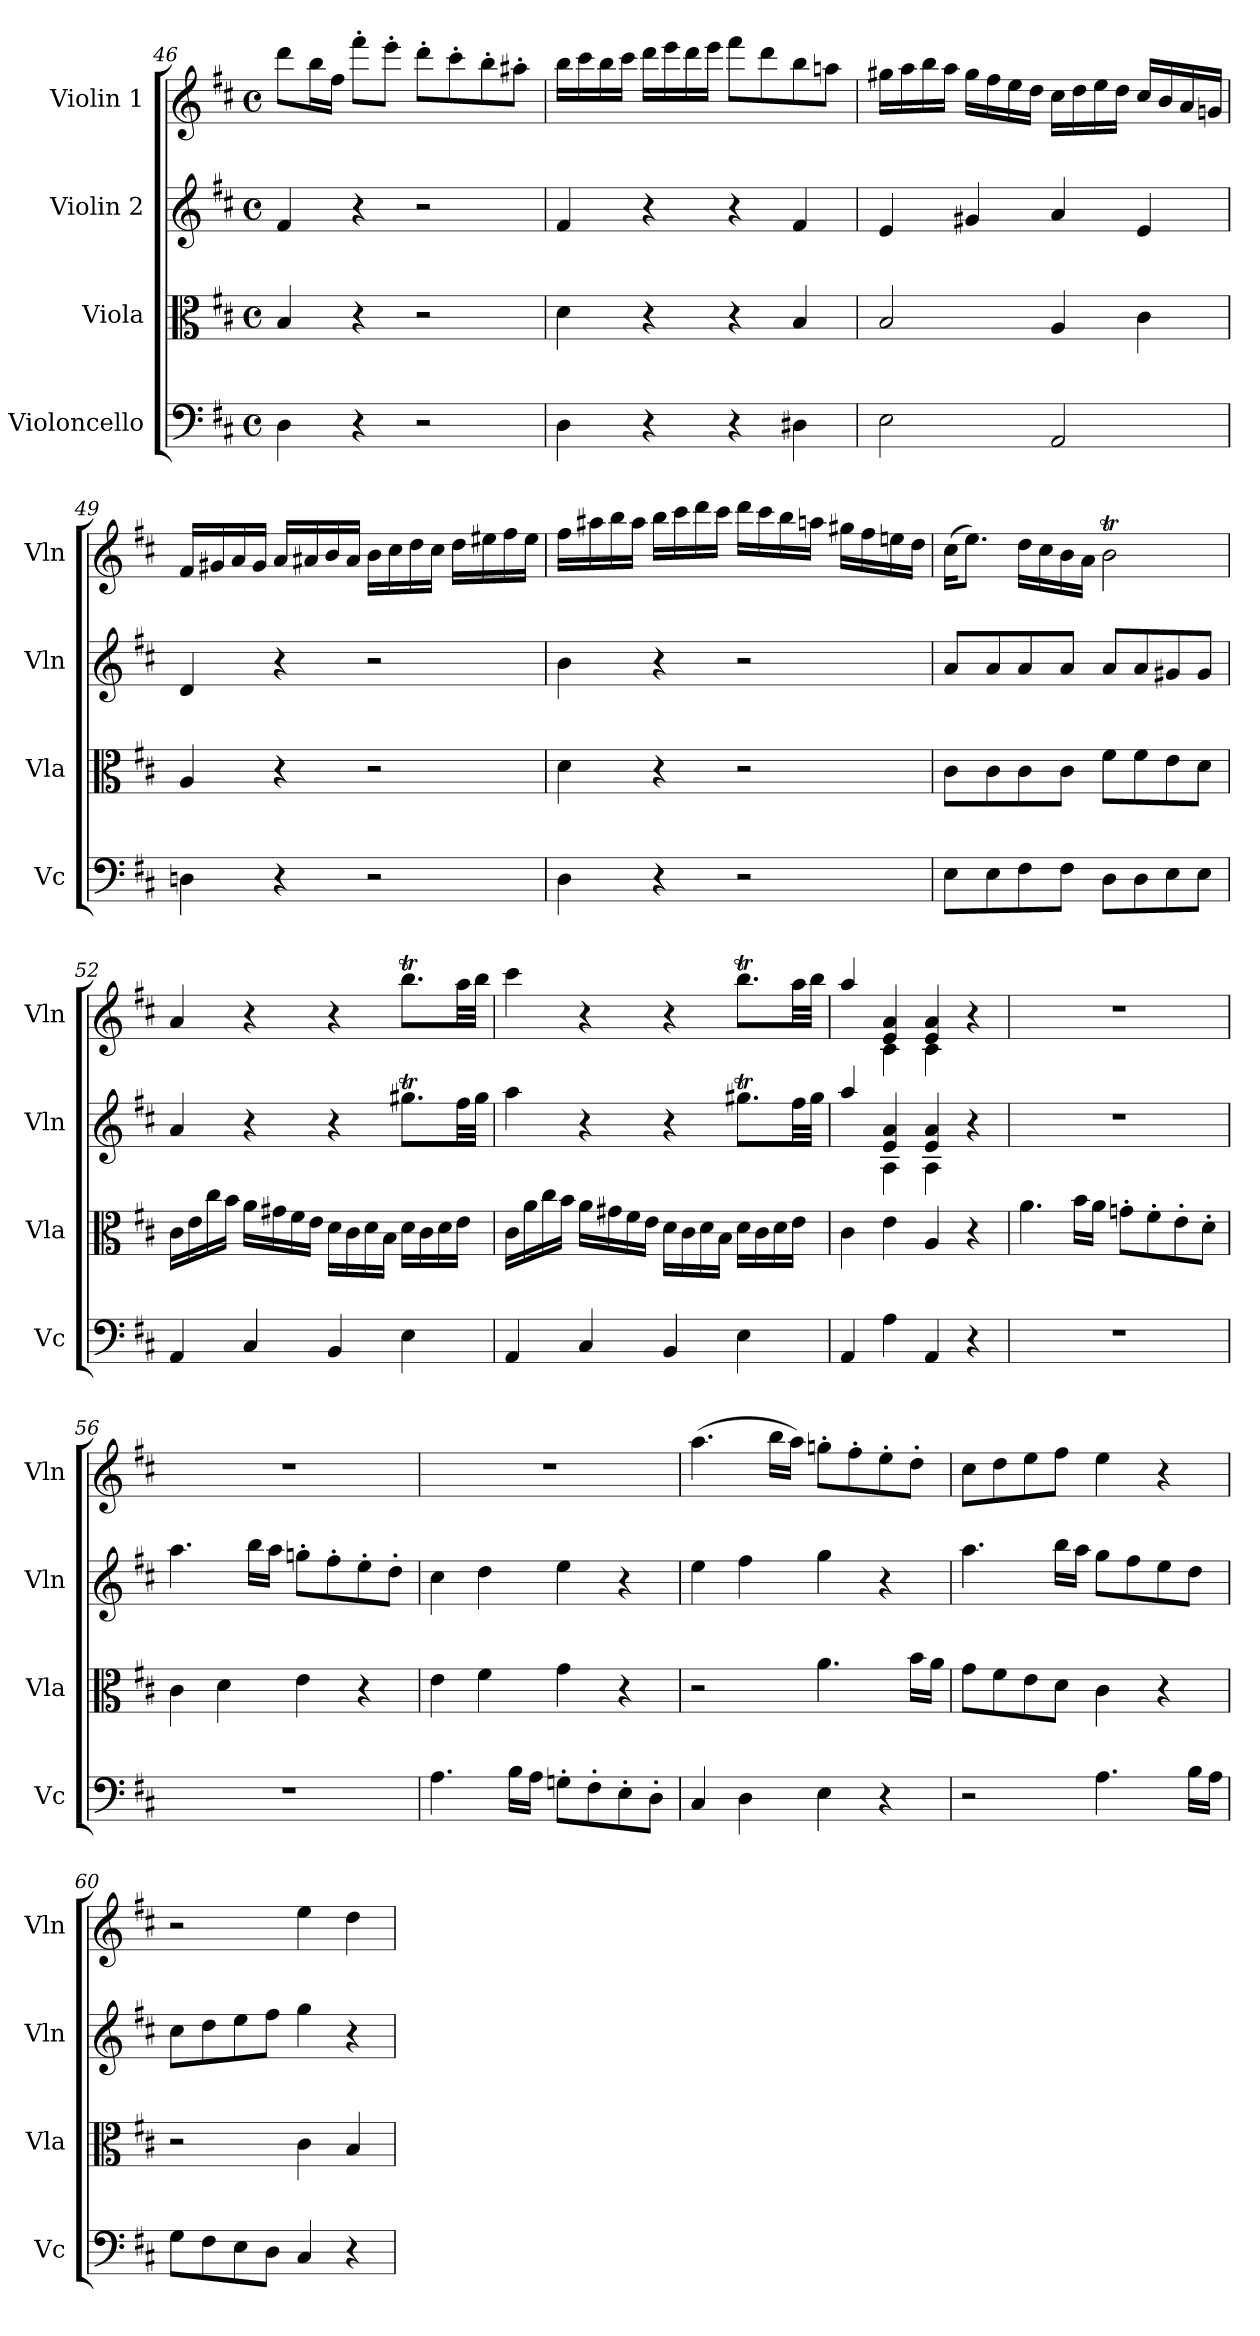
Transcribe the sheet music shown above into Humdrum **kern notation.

**kern	**kern	**kern	**kern
*part4	*part3	*part2	*part1
*staff4	*staff3	*staff2	*staff1
*I"Violoncello	*I"Viola	*I"Violin 2	*I"Violin 1
*I'Vc	*I'Vla	*I'Vln	*I'Vln
*clefF4	*clefC3	*clefG2	*clefG2
*k[f#c#]	*k[f#c#]	*k[f#c#]	*k[f#c#]
*M4/4	*M4/4	*M4/4	*M4/4
*met(c)	*met(c)	*met(c)	*met(c)
=46	=46	=46	=46
4D\	4B/	4f#/	8ddd\L
.	.	.	16bb\L
.	.	.	16ff#\JJ
4r	4r	4r	8fff#'\L
.	.	.	8eee'\J
2r	2r	2r	8ddd'\L
.	.	.	8ccc#'\
.	.	.	8bb'\
.	.	.	8aa#X'\J
=47	=47	=47	=47
4D\	4d\	4f#/	16bb\LL
.	.	.	16ccc#\
.	.	.	16bb\
.	.	.	16ccc#\JJ
4r	4r	4r	16ddd\LL
.	.	.	16eee\
.	.	.	16ddd\
.	.	.	16eee\JJ
4r	4r	4r	8fff#\L
.	.	.	8ddd\
4D#X\	4B/	4f#/	8bb\
.	.	.	8aan\J
=48	=48	=48	=48
2E\	2B/	4e/	16gg#X\LL
.	.	.	16aa\
.	.	.	16bb\
.	.	.	16aa\JJ
.	.	4g#X/	16gg#\LL
.	.	.	16ff#\
.	.	.	16ee\
.	.	.	16dd\JJ
2AA/	4A/	4a/	16cc#\LL
.	.	.	16dd\
.	.	.	16ee\
.	.	.	16dd\JJ
.	4c#\	4e/	16cc#/LL
.	.	.	16b/
.	.	.	16a/
.	.	.	16gn/JJ
!!LO:LB:g=z
=49	=49	=49	=49
4Dn\	4A/	4d/	16f#/LL
.	.	.	16g#X/
.	.	.	16a/
.	.	.	16g#/JJ
4r	4r	4r	16a/LL
.	.	.	16a#X/
.	.	.	16b/
.	.	.	16a#/JJ
2r	2r	2r	16b\LL
.	.	.	16cc#\
.	.	.	16dd\
.	.	.	16cc#\JJ
.	.	.	16dd\LL
.	.	.	16ee#X\
.	.	.	16ff#\
.	.	.	16ee#\JJ
=50	=50	=50	=50
4D\	4d\	4b\	16ff#\LL
.	.	.	16aa#X\
.	.	.	16bb\
.	.	.	16aa#\JJ
4r	4r	4r	16bb\LL
.	.	.	16ccc#\
.	.	.	16ddd\
.	.	.	16ccc#\JJ
2r	2r	2r	16ddd\LL
.	.	.	16ccc#\
.	.	.	16bb\
.	.	.	16aan\JJ
.	.	.	16gg#X\LL
.	.	.	16ff#\
.	.	.	16een\
.	.	.	16dd\JJ
=51	=51	=51	=51
8E\L	8c#\L	8a/L	(>16cc#\KL
.	.	.	8.ee\J)
8E\	8c#\	8a/	.
8F#\	8c#\	8a/	16dd\LL
.	.	.	16cc#\
8F#\J	8c#\J	8a/J	16b\
.	.	.	16a\JJ
8D\L	8f#\L	8a/L	2bT\
8D\	8f#\	8a/	.
8E\	8e\	8g#X/	.
8E\J	8d\J	8g#/J	.
=52	=52	=52	=52
4AA/	16c#\LL	4a/	4a/
.	16e\	.	.
.	16cc#\	.	.
.	16b\JJ	.	.
4C#/	16a\LL	4r	4r
.	16g#X\	.	.
.	16f#\	.	.
.	16e\JJ	.	.
4BB/	16d\LL	4r	4r
.	16c#\	.	.
.	16d\	.	.
.	16B\JJ	.	.
4E\	16d\LL	8.gg#Xt\L	8.bbT\L
.	16c#\	.	.
.	16d\	.	.
.	16e\JJ	32ff#\LL	32aa\LL
.	.	32gg#\JJJ	32bb\JJJ
=53	=53	=53	=53
4AA/	16c#\LL	4aa\	4ccc#\
.	16a\	.	.
.	16cc#\	.	.
.	16b\JJ	.	.
4C#/	16a\LL	4r	4r
.	16g#X\	.	.
.	16f#\	.	.
.	16e\JJ	.	.
4BB/	16d\LL	4r	4r
.	16c#\	.	.
.	16d\	.	.
.	16B\JJ	.	.
4E\	16d\LL	8.gg#Xt\L	8.bbT\L
.	16c#\	.	.
.	16d\	.	.
.	16e\JJ	32ff#\LL	32aa\LL
.	.	32gg#\JJJ	32bb\JJJ
!!LO:LB:g=z
=54	=54	=54	=54
*	*	*^	*^
4AA/	4c#\	4aa/	4ryy	4aa/	4ryy
4A\	4e\	4e/ 4a/	4A\	4e/ 4a/	4c#\
4AA/	4A/	4e/ 4a/	4A\	4e/ 4a/	4c#\
4r	4r	4r	4ryy	4r	4ryy
*	*	*v	*v	*	*
*	*	*	*v	*v
=55	=55	=55	=55
1r	4.a\	1r	1r
.	16b\LL	.	.
.	16a\JJ	.	.
.	8gn'\L	.	.
.	8f#'\	.	.
.	8e'\	.	.
.	8d'\J	.	.
=56	=56	=56	=56
1r	4c#\	4.aa\	1r
.	4d\	.	.
.	.	16bb\LL	.
.	.	16aa\JJ	.
.	4e\	8ggn'\L	.
.	.	8ff#'\	.
.	4r	8ee'\	.
.	.	8dd'\J	.
=57	=57	=57	=57
4.A\	4e\	4cc#\	1r
.	4f#\	4dd\	.
16B\LL	.	.	.
16A\JJ	.	.	.
8Gn'\L	4g\	4ee\	.
8F#'\	.	.	.
8E'\	4r	4r	.
8D'\J	.	.	.
=58	=58	=58	=58
4C#/	2r	4ee\	(>4.aa\
4D\	.	4ff#\	.
.	.	.	16bb\LL
.	.	.	16aa\JJ)
4E\	4.a\	4gg\	8ggn'\L
.	.	.	8ff#'\
4r	.	4r	8ee'\
.	16b\LL	.	8dd'\J
.	16a\JJ	.	.
=59	=59	=59	=59
2r	8g\L	4.aa\	8cc#\L
.	8f#\	.	8dd\
.	8e\	.	8ee\
.	8d\J	16bb\LL	8ff#\J
.	.	16aa\JJ	.
4.A\	4c#\	8gg\L	4ee\
.	.	8ff#\	.
.	4r	8ee\	4r
16B\LL	.	8dd\J	.
16A\JJ	.	.	.
=60	=60	=60	=60
8G\L	2r	8cc#\L	2r
8F#\	.	8dd\	.
8E\	.	8ee\	.
8D\J	.	8ff#\J	.
4C#/	4c#\	4gg\	4ee\
4r	4B/	4r	4dd\
=	=	=	=
*-	*-	*-	*-
